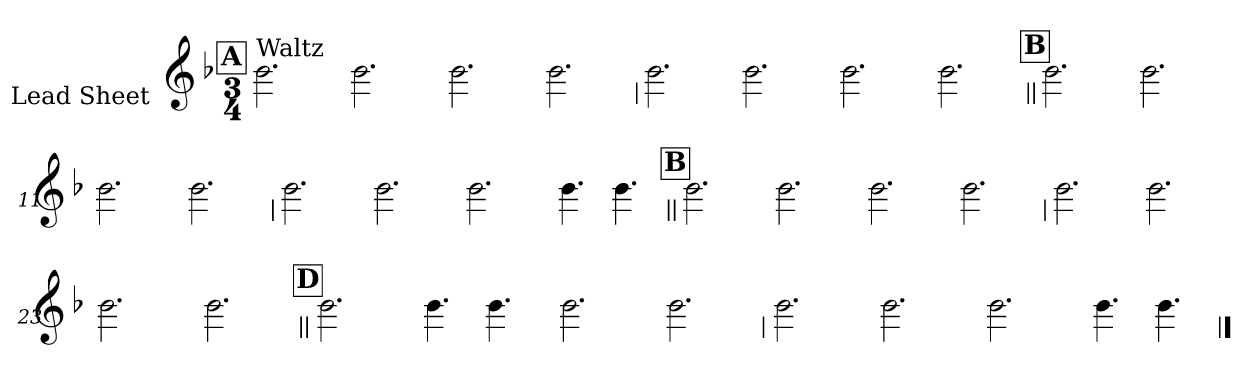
**kern
*part1
*staff1
*I"Lead Sheet
*stria0
*clefG2
*k[b-]
*F:
*M3/4
!!LO:REH:place=s1:a:t=A
=1||
!LO:TX:a:t=Waltz
2.b-
=2-
2.b-
=3-
2.b-
=4-
2.b-
!!LO:LB:g=z
=5
2.b-
=6-
2.b-
=7-
2.b-
=8-
2.b-
!!LO:LB:g=z
!!LO:REH:place=s1:a:t=B
=9||
2.b-
=10-
2.b-
=11-
2.b-
=12-
2.b-
!!LO:LB:g=z
=13
2.b-
=14-
2.b-
=15-
2.b-
=16-
4.b-
4.b-
!!LO:LB:g=z
!!LO:REH:place=s1:a:t=B
=17||
2.b-
=18-
2.b-
=19-
2.b-
=20-
2.b-
!!LO:LB:g=z
=21
2.b-
=22-
2.b-
=23-
2.b-
=24-
2.b-
!!LO:LB:g=z
!!LO:REH:place=s1:a:t=D
=25||
2.b-
=26-
4.b-
4.b-
=27-
2.b-
=28-
2.b-
!!LO:LB:g=z
=29
2.b-
=30-
2.b-
=31-
2.b-
=32-
4.b-
4.b-
==
*-
